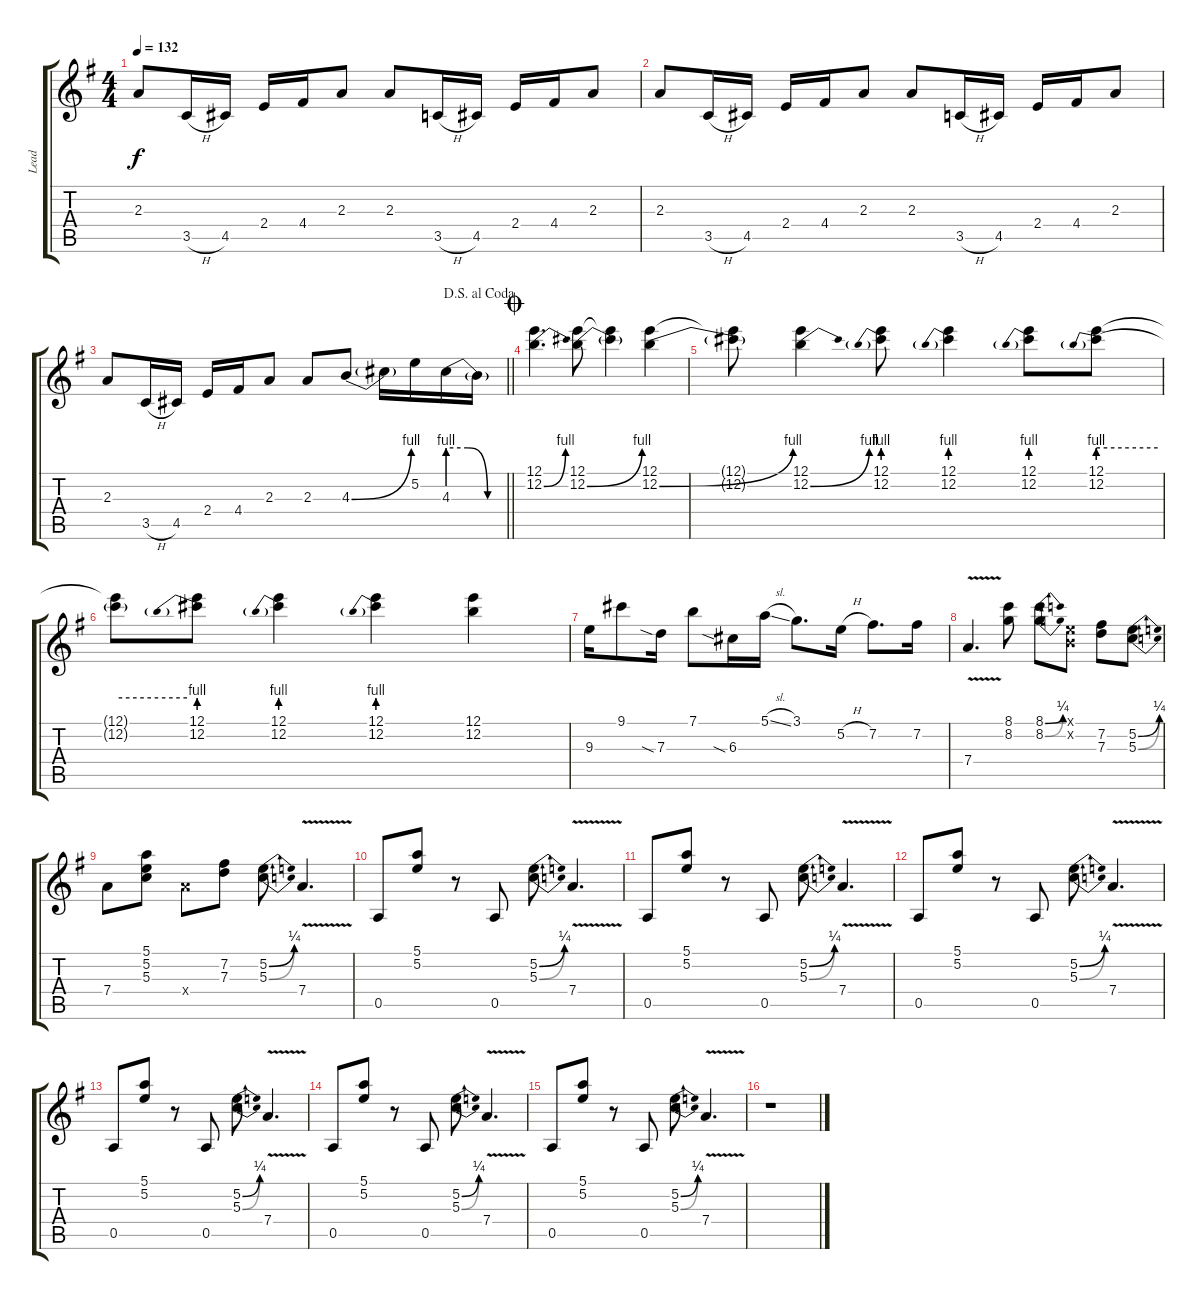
\track ("Lead" "Lead") {instrument overdrivenguitar}
\staff {score tabs}
\tuning (E4 B3 G3 D3 A2 E2) {hide}
\ts (4 4)
\tempo 132
\clef g2
\ks g
2.3.8{dy f} 3.5{h}.16 4.5.16 2.4.16 4.4.16 2.3.8 2.3.8 3.5{h}.16 4.5.16 2.4.16 4.4.16 2.3.8 |
2.3.8 3.5{h}.16 4.5.16 2.4.16 4.4.16 2.3.8 2.3.8 3.5{h}.16 4.5.16 2.4.16 4.4.16 2.3.8 |
\jump dalsegnoalcoda
\barLineRight lightlight
2.3.8 3.5{h}.16 4.5.16 2.4.16 4.4.16 2.3.8 2.3.8 4.3{be (bend 0 0 60 4)}.8 4.3{t}.16 5.2.16 4.3{be (custom 0 4 20 4 40 0 60 0)}.16 4.3{t}.16 |
\jump coda
(12.1 12.2{be (bend 0 0 60 4)}).4{d} (12.1 12.2{be (bend 0 0 60 4)}).8 (12.1{t} 12.2{t}).4 (12.1 12.2{be (bend 0 0 60 4)}).4 |
(12.1{t} 12.2{t}).8 (12.1 12.2{be (bend 0 0 60 4)}).4 (12.1 12.2{be (prebend 0 4 60 4)}).8 (12.1 12.2{be (prebend 0 4 60 4)}).4 (12.1 12.2{be (prebend 0 4 60 4)}).8 (12.1 12.2{be (prebend 0 4 60 4)}).8 |
(12.1{t} 12.2{be (hold 0 4 60 4) t}).8 (12.1 12.2{be (prebend 0 4 60 4)}).8 (12.1 12.2{be (prebend 0 4 60 4)}).4 (12.1 12.2{be (prebend 0 4 60 4)}).4 (12.1 12.2).4 |
9.3.16 9.1.8 7.3{sia}.16 7.1.8 6.3{sia}.16 5.1{sl}.16 3.1.8{d} 5.2{h}.16 7.2.8{d} 7.2.16 |
7.4{v}.4{d} (8.1 8.2).8 (8.1{be (bend 0 0 60 1)} 8.2{be (bend 0 0 60 1)}).8 (0.1{x} 0.2{x}).8 (7.2 7.3).8 (5.2{be (bend 0 0 60 1)} 5.3{be (bend 0 0 60 1)}).8 |
7.4.8 (5.1 5.2 5.3).8 7.4{x}.8 (7.2 7.3).8 (5.2{be (bend 0 0 60 1)} 5.3{be (bend 0 0 60 1)}).8 7.4{v}.4{d} |
0.5.8 (5.1 5.2).8 r.8 0.5.8 (5.2{be (bend 0 0 60 1)} 5.3{be (bend 0 0 60 1)}).8 7.4{v}.4{d} |
0.5.8 (5.1 5.2).8 r.8 0.5.8 (5.2{be (bend 0 0 60 1)} 5.3{be (bend 0 0 60 1)}).8 7.4{v}.4{d} |
0.5.8 (5.1 5.2).8 r.8 0.5.8 (5.2{be (bend 0 0 60 1)} 5.3{be (bend 0 0 60 1)}).8 7.4{v}.4{d} |
0.5.8 (5.1 5.2).8 r.8 0.5.8 (5.2{be (bend 0 0 60 1)} 5.3{be (bend 0 0 60 1)}).8 7.4{v}.4{d} |
0.5.8 (5.1 5.2).8 r.8 0.5.8 (5.2{be (bend 0 0 60 1)} 5.3{be (bend 0 0 60 1)}).8 7.4{v}.4{d} |
0.5.8 (5.1 5.2).8 r.8 0.5.8 (5.2{be (bend 0 0 60 1)} 5.3{be (bend 0 0 60 1)}).8 7.4{v}.4{d} |
r.1
